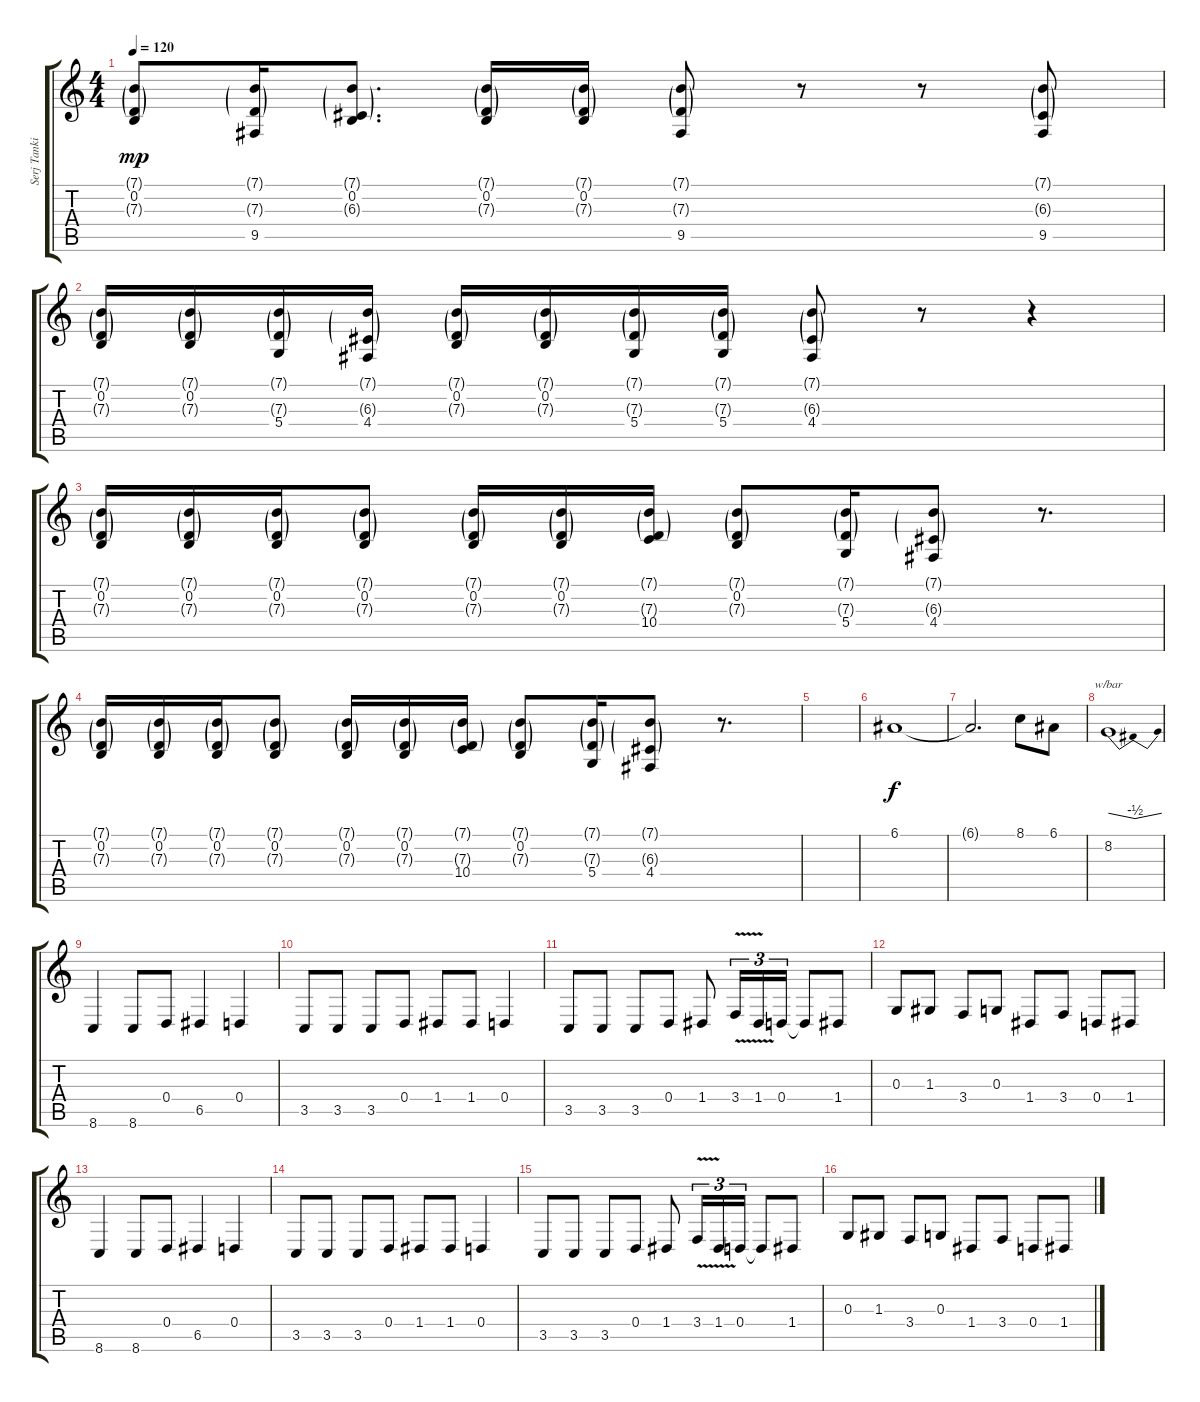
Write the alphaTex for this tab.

\track ("Serj Tankian" "Serj Tanki") {instrument englishhorn}
\staff {score tabs}
\tuning (E4 B3 G3 D3 A2 E2) {hide}
\ts (4 4)
\tempo 120
\clef g2
\ks c
(7.1{g} 0.2 7.3{g}).8{dy mp} (7.1{g} 7.3{g} 9.5).16 (7.1{g} 0.2 6.3{g}).8{d} (7.1{g} 0.2 7.3{g}).16 (7.1{g} 0.2 7.3{g}).16 (7.1{g} 7.3{g} 9.5).8 r.8 r.8 (7.1{g} 6.3{g} 9.5).8 |
(7.1{g} 0.2 7.3{g}).16 (7.1{g} 0.2 7.3{g}).16 (7.1{g} 7.3{g} 5.4).16 (7.1{g} 6.3{g} 4.4).16 (7.1{g} 0.2 7.3{g}).16 (7.1{g} 0.2 7.3{g}).16 (7.1{g} 7.3{g} 5.4).16 (7.1{g} 7.3{g} 5.4).16 (7.1{g} 6.3{g} 4.4).8 r.8 r.4 |
(7.1{g} 0.2 7.3{g}).16 (7.1{g} 0.2 7.3{g}).16 (7.1{g} 0.2 7.3{g}).16 (7.1{g} 0.2 7.3{g}).8 (7.1{g} 0.2 7.3{g}).16 (7.1{g} 0.2 7.3{g}).16 (7.1{g} 7.3{g} 10.4).16 (7.1{g} 0.2 7.3{g}).8 (7.1{g} 7.3{g} 5.4).16 (7.1{g} 6.3{g} 4.4).8 r.8{d} |
(7.1{g} 0.2 7.3{g}).16 (7.1{g} 0.2 7.3{g}).16 (7.1{g} 0.2 7.3{g}).16 (7.1{g} 0.2 7.3{g}).8 (7.1{g} 0.2 7.3{g}).16 (7.1{g} 0.2 7.3{g}).16 (7.1{g} 7.3{g} 10.4).16 (7.1{g} 0.2 7.3{g}).8 (7.1{g} 7.3{g} 5.4).16 (7.1{g} 6.3{g} 4.4).8 r.8{d} |
|
6.1.1{dy f} |
6.1{t}.2{d} 8.1.8 6.1.8 |
8.2.1{tbe (dip default 0 0 30 -2 60 0)} |
8.6.4 8.6.8 0.4.8 6.5.4 0.4.4 |
3.5.8 3.5.8 3.5.8 0.4.8 1.4.8 1.4.8 0.4.4 |
3.5.8 3.5.8 3.5.8 0.4.8 1.4.8 3.4{v}.16{tu (3 2)} 1.4{v}.16{tu (3 2)} 0.4.16{tu (3 2)} 0.4{t}.8 1.4.8 |
0.3.8 1.3.8 3.4.8 0.3.8 1.4.8 3.4.8 0.4.8 1.4.8 |
8.6.4 8.6.8 0.4.8 6.5.4 0.4.4 |
3.5.8 3.5.8 3.5.8 0.4.8 1.4.8 1.4.8 0.4.4 |
3.5.8 3.5.8 3.5.8 0.4.8 1.4.8 3.4{v}.16{tu (3 2)} 1.4{v}.16{tu (3 2)} 0.4.16{tu (3 2)} 0.4{t}.8 1.4.8 |
0.3.8 1.3.8 3.4.8 0.3.8 1.4.8 3.4.8 0.4.8 1.4.8
